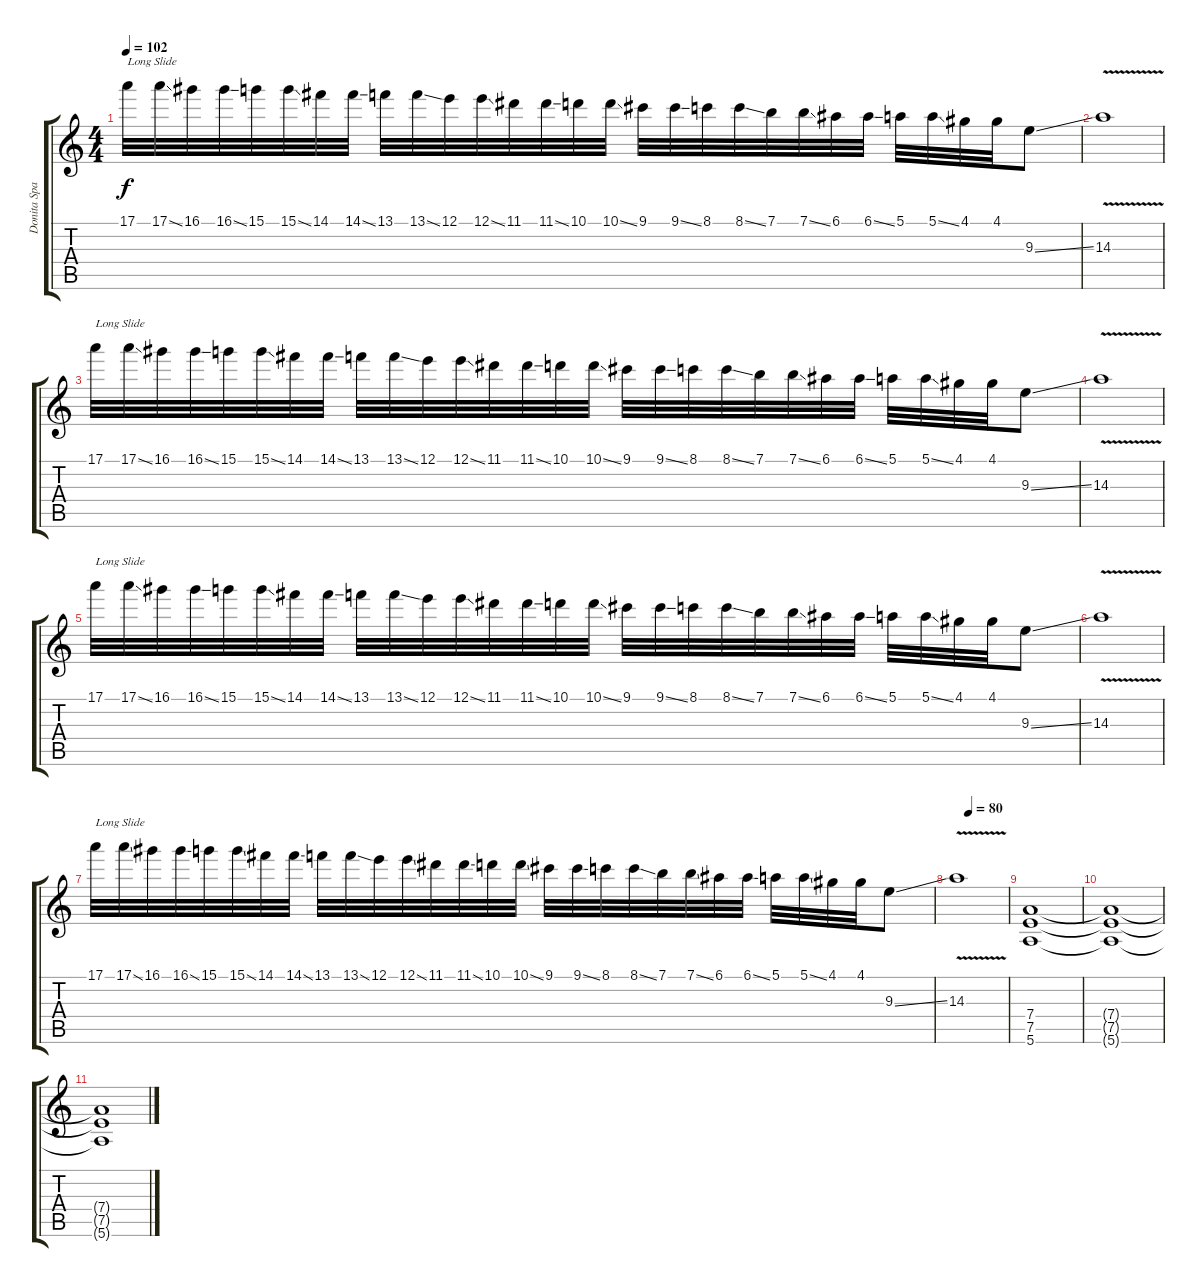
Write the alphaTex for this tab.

\track ("Donita Sparks" "Donita Spa") {instrument distortionguitar}
\staff {score tabs}
\tuning (E4 B3 G3 D3 A2 E2) {hide}
\ts (4 4)
\tempo 102
\clef g2
\ks c
17.1.32{txt "Long Slide" dy f} 17.1{ss}.32 16.1.32 16.1{ss}.32 15.1.32 15.1{ss}.32 14.1.32 14.1{ss}.32 13.1.32 13.1{ss}.32 12.1.32 12.1{ss}.32 11.1.32 11.1{ss}.32 10.1.32 10.1{ss}.32 9.1.32 9.1{ss}.32 8.1.32 8.1{ss}.32 7.1.32 7.1{ss}.32 6.1.32 6.1{ss}.32 5.1.32 5.1{ss}.32 4.1.32 4.1.32 9.3{ss}.8 |
14.3{v}.1 |
17.1.32{txt "Long Slide"} 17.1{ss}.32 16.1.32 16.1{ss}.32 15.1.32 15.1{ss}.32 14.1.32 14.1{ss}.32 13.1.32 13.1{ss}.32 12.1.32 12.1{ss}.32 11.1.32 11.1{ss}.32 10.1.32 10.1{ss}.32 9.1.32 9.1{ss}.32 8.1.32 8.1{ss}.32 7.1.32 7.1{ss}.32 6.1.32 6.1{ss}.32 5.1.32 5.1{ss}.32 4.1.32 4.1.32 9.3{ss}.8 |
14.3{v}.1 |
17.1.32{txt "Long Slide"} 17.1{ss}.32 16.1.32 16.1{ss}.32 15.1.32 15.1{ss}.32 14.1.32 14.1{ss}.32 13.1.32 13.1{ss}.32 12.1.32 12.1{ss}.32 11.1.32 11.1{ss}.32 10.1.32 10.1{ss}.32 9.1.32 9.1{ss}.32 8.1.32 8.1{ss}.32 7.1.32 7.1{ss}.32 6.1.32 6.1{ss}.32 5.1.32 5.1{ss}.32 4.1.32 4.1.32 9.3{ss}.8 |
14.3{v}.1 |
17.1.32{txt "Long Slide"} 17.1{ss}.32 16.1.32 16.1{ss}.32 15.1.32 15.1{ss}.32 14.1.32 14.1{ss}.32 13.1.32 13.1{ss}.32 12.1.32 12.1{ss}.32 11.1.32 11.1{ss}.32 10.1.32 10.1{ss}.32 9.1.32 9.1{ss}.32 8.1.32 8.1{ss}.32 7.1.32 7.1{ss}.32 6.1.32 6.1{ss}.32 5.1.32 5.1{ss}.32 4.1.32 4.1.32 9.3{ss}.8 |
\tempo (80 0.25)
14.3{v}.1 |
(7.4 7.5 5.6).1 |
(7.4{t} 7.5{t} 5.6{t}).1 |
(7.4{t} 7.5{t} 5.6{t}).1
